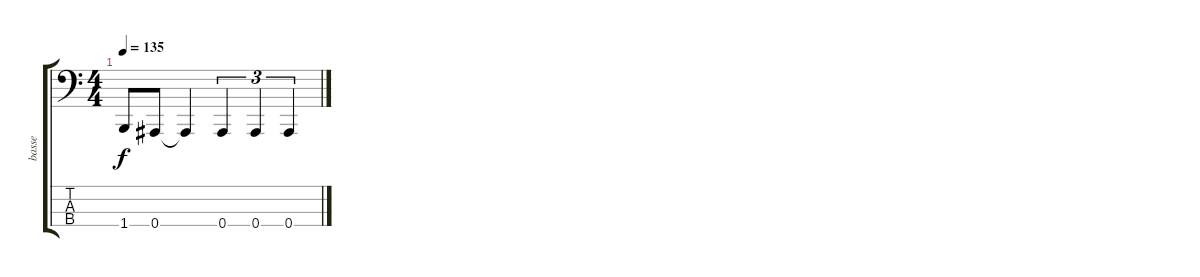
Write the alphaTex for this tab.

\track ("basse" "basse") {instrument electricbassfinger}
\staff {score tabs}
\tuning (Eb2 Bb1 F1 Bb0) {hide}
\ts (4 4)
\tempo 135
\clef f4
\ks c
1.4.8{dy f} 0.4.8 0.4{t}.4 0.4.4{tu (3 2)} 0.4.4{tu (3 2)} 0.4.4{tu (3 2)}
